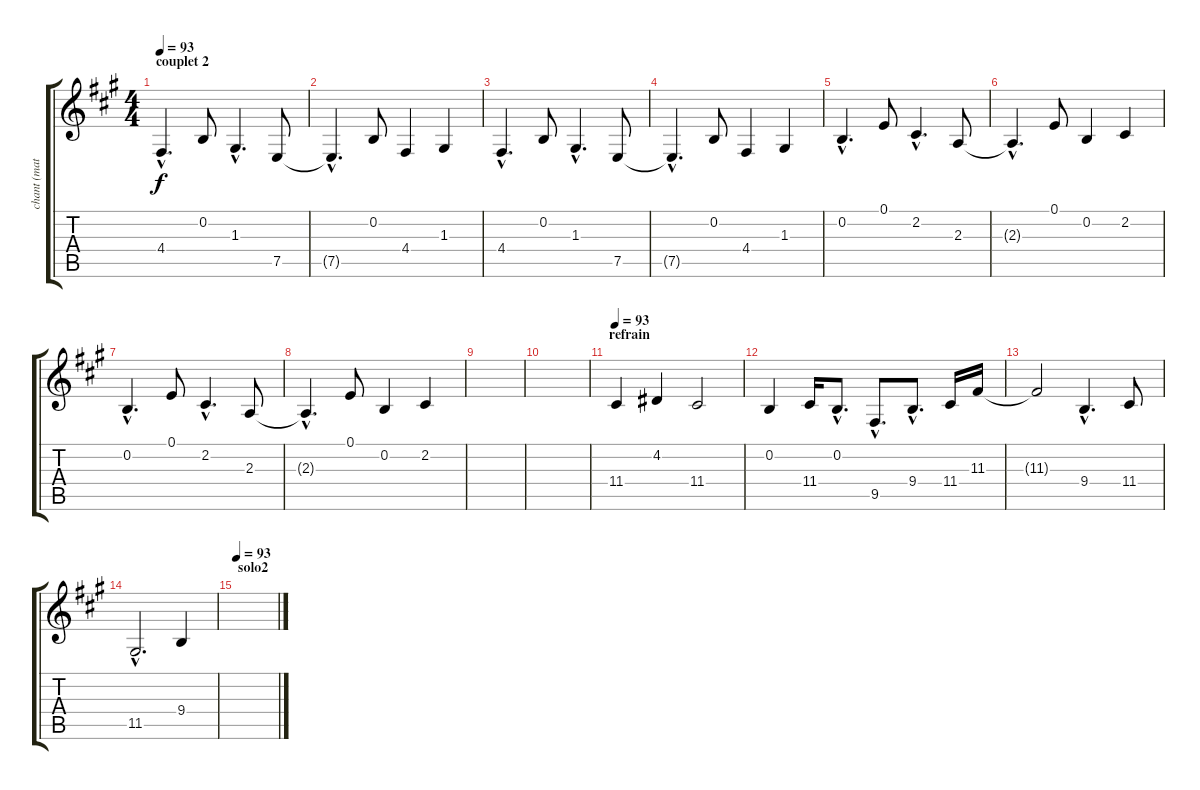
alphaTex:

\track ("chant (maty)" "chant (mat") {instrument synthstrings2}
\staff {score tabs}
\tuning (E4 B3 G3 D3 A2 E2) {hide}
\ts (4 4)
\section ("" "couplet 2")
\tempo 93
\clef g2
\ks a
4.4{hac}.4{d dy f instrument choiraahs} 0.2.8 1.3{hac}.4{d} 7.5.8 |
7.5{hac t}.4{d} 0.2.8 4.4.4 1.3.4 |
4.4{hac}.4{d instrument choiraahs} 0.2.8 1.3{hac}.4{d} 7.5.8 |
7.5{hac t}.4{d} 0.2.8 4.4.4 1.3.4 |
0.2{hac}.4{d instrument choiraahs} 0.1.8 2.2{hac}.4{d} 2.3.8 |
2.3{hac t}.4{d} 0.1.8 0.2.4 2.2.4 |
0.2{hac}.4{d instrument choiraahs} 0.1.8 2.2{hac}.4{d} 2.3.8 |
2.3{hac t}.4{d} 0.1.8 0.2.4 2.2.4 |
|
|
\section ("" "refrain")
\tempo 93
11.4.4 4.2.4 11.4.2 |
0.2.4 11.4.16 0.2{hac}.8{d} 9.5{hac}.8{d} 9.4{hac}.8{d} 11.4.16 11.3.16 |
11.3{t}.2 9.4{hac}.4{d} 11.4.8 |
11.5{hac}.2{d} 9.4.4 |
\section ("" "solo2")
\tempo 93
